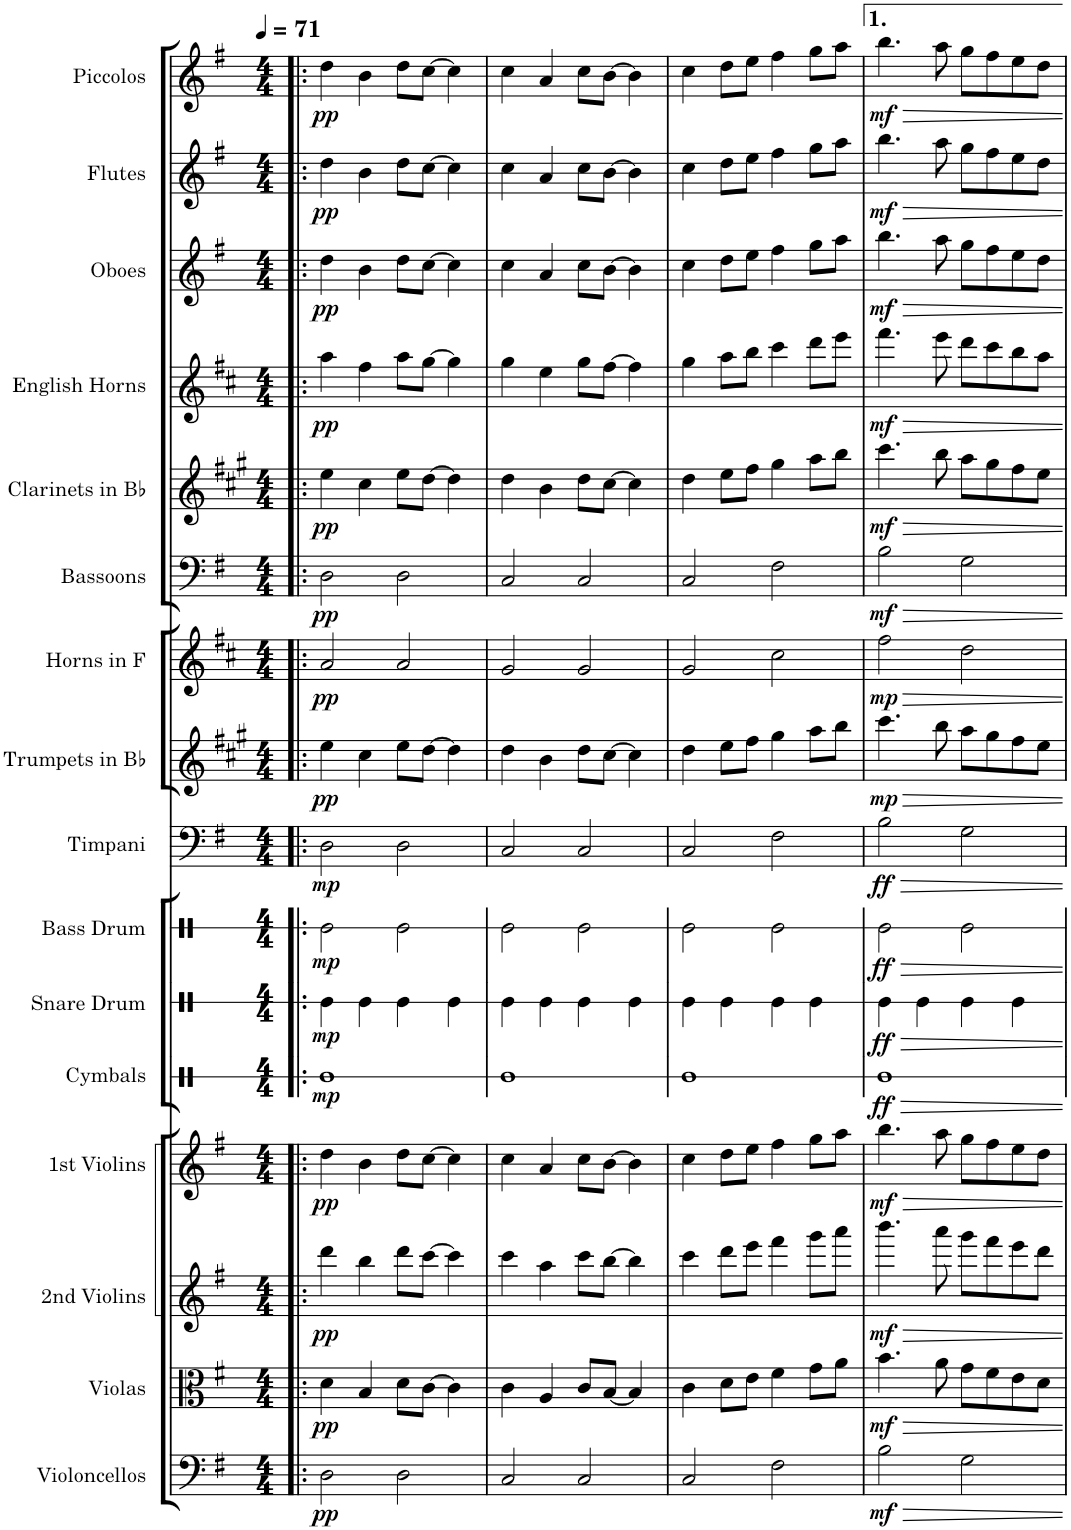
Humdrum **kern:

**kern	**dynam	**kern	**dynam	**kern	**dynam	**kern	**dynam	**kern	**dynam	**kern	**dynam	**kern	**dynam	**kern	**dynam	**kern	**dynam	**kern	**dynam	**kern	**dynam	**kern	**dynam	**kern	**dynam	**kern	**dynam	**kern	**dynam	**kern	**dynam
*part16	*part16	*part15	*part15	*part14	*part14	*part13	*part13	*part12	*part12	*part11	*part11	*part10	*part10	*part9	*part9	*part8	*part8	*part7	*part7	*part6	*part6	*part5	*part5	*part4	*part4	*part3	*part3	*part2	*part2	*part1	*part1
*staff16	*staff16	*staff15	*staff15	*staff14	*staff14	*staff13	*staff13	*staff12	*staff12	*staff11	*staff11	*staff10	*staff10	*staff9	*staff9	*staff8	*staff8	*staff7	*staff7	*staff6	*staff6	*staff5	*staff5	*staff4	*staff4	*staff3	*staff3	*staff2	*staff2	*staff1	*staff1
*I"Violoncellos	*	*I"Violas	*	*I"2nd Violins	*	*I"1st Violins	*	*I"Cymbals	*	*I"Snare Drum	*	*I"Bass Drum	*	*I"Timpani	*	*I"Trumpets in Bb	*	*I"Horns in F	*	*I"Bassoons	*	*I"Clarinets in Bb	*	*I"English Horns	*	*I"Oboes	*	*I"Flutes	*	*I"Piccolos	*
*I'Vcs.	*	*I'Vlas.	*	*I'2nd Vlns.	*	*I'1st Vlns.	*	*I'Cym.	*	*I'SD	*	*I'BD	*	*I'Timp.	*	*I'Tpts. in Bb	*	*I'Hns. in F	*	*I'Bsns.	*	*I'Cls. in Bb	*	*I'E. Hns.	*	*I'Obs.	*	*I'Fls.	*	*I'Piccs.	*
*	*	*	*	*	*	*	*	*stria1	*	*stria1	*	*stria1	*	*	*	*	*	*	*	*	*	*	*	*	*	*	*	*	*	*	*
*clefF4	*	*clefC3	*	*clefG2	*	*clefG2	*	*clefX	*	*clefX	*	*clefX	*	*clefF4	*	*clefG2	*	*clefG2	*	*clefF4	*	*clefG2	*	*clefG2	*	*clefG2	*	*clefG2	*	*clefG2	*
*	*	*	*	*	*	*	*	*	*	*	*	*	*	*	*	*Trd1c2	*	*Trd4c7	*	*	*	*Trd1c2	*	*Trd4c7	*	*	*	*	*	*Trd-7c-12	*
*k[f#]	*	*k[f#]	*	*k[f#]	*	*k[f#]	*	*k[]	*	*k[]	*	*k[]	*	*k[f#]	*	*k[f#c#g#]	*	*k[f#c#]	*	*k[f#]	*	*k[f#c#g#]	*	*k[f#c#]	*	*k[f#]	*	*k[f#]	*	*k[f#]	*
*M4/4	*	*M4/4	*	*M4/4	*	*M4/4	*	*M4/4	*	*M4/4	*	*M4/4	*	*M4/4	*	*M4/4	*	*M4/4	*	*M4/4	*	*M4/4	*	*M4/4	*	*M4/4	*	*M4/4	*	*M4/4	*
*MM71	*	*MM71	*	*MM71	*	*MM71	*	*MM71	*	*MM71	*	*MM71	*	*MM71	*	*MM71	*	*MM71	*	*MM71	*	*MM71	*	*MM71	*	*MM71	*	*MM71	*	*MM71	*
=1!|:	=1!|:	=1!|:	=1!|:	=1!|:	=1!|:	=1!|:	=1!|:	=1!|:	=1!|:	=1!|:	=1!|:	=1!|:	=1!|:	=1!|:	=1!|:	=1!|:	=1!|:	=1!|:	=1!|:	=1!|:	=1!|:	=1!|:	=1!|:	=1!|:	=1!|:	=1!|:	=1!|:	=1!|:	=1!|:	=1!|:	=1!|:
!	!LO:DY:b	!	!LO:DY:b	!	!LO:DY:b	!	!LO:DY:b	!	!LO:DY:b	!	!LO:DY:b	!	!LO:DY:b	!	!LO:DY:b	!	!LO:DY:b	!	!LO:DY:b	!	!LO:DY:b	!	!LO:DY:b	!	!LO:DY:b	!	!LO:DY:b	!	!LO:DY:b	!	!LO:DY:b
2D\	pp	4d\	pp	4ddd\	pp	4dd\	pp	1Re	mp	4Re\	mp	2Re\	mp	2D\	mp	4ee\	pp	2a/	pp	2D\	pp	4ee\	pp	4aa\	pp	4dd\	pp	4dd\	pp	4dd\	pp
.	.	4B/	.	4bb\	.	4b\	.	.	.	4Re\	.	.	.	.	.	4cc#\	.	.	.	.	.	4cc#\	.	4ff#\	.	4b\	.	4b\	.	4b\	.
2D\	.	8d\L	.	8ddd\L	.	8dd\L	.	.	.	4Re\	.	2Re\	.	2D\	.	8ee\L	.	2a/	.	2D\	.	8ee\L	.	8aa\L	.	8dd\L	.	8dd\L	.	8dd\L	.
.	.	[8c\J	.	[8ccc\J	.	[8cc\J	.	.	.	.	.	.	.	.	.	[8dd\J	.	.	.	.	.	[8dd\J	.	[8gg\J	.	[8cc\J	.	[8cc\J	.	[8cc\J	.
.	.	4c\]	.	4ccc\]	.	4cc\]	.	.	.	4Re\	.	.	.	.	.	4dd\]	.	.	.	.	.	4dd\]	.	4gg\]	.	4cc\]	.	4cc\]	.	4cc\]	.
=2	=2	=2	=2	=2	=2	=2	=2	=2	=2	=2	=2	=2	=2	=2	=2	=2	=2	=2	=2	=2	=2	=2	=2	=2	=2	=2	=2	=2	=2	=2	=2
2C/	.	4c\	.	4ccc\	.	4cc\	.	1Re	.	4Re\	.	2Re\	.	2C/	.	4dd\	.	2g/	.	2C/	.	4dd\	.	4gg\	.	4cc\	.	4cc\	.	4cc\	.
.	.	4A/	.	4aa\	.	4a/	.	.	.	4Re\	.	.	.	.	.	4b\	.	.	.	.	.	4b\	.	4ee\	.	4a/	.	4a/	.	4a/	.
2C/	.	8c/L	.	8ccc\L	.	8cc\L	.	.	.	4Re\	.	2Re\	.	2C/	.	8dd\L	.	2g/	.	2C/	.	8dd\L	.	8gg\L	.	8cc\L	.	8cc\L	.	8cc\L	.
.	.	[8B/J	.	[8bb\J	.	[8b\J	.	.	.	.	.	.	.	.	.	[8cc#\J	.	.	.	.	.	[8cc#\J	.	[8ff#\J	.	[8b\J	.	[8b\J	.	[8b\J	.
.	.	4B/]	.	4bb\]	.	4b\]	.	.	.	4Re\	.	.	.	.	.	4cc#\]	.	.	.	.	.	4cc#\]	.	4ff#\]	.	4b\]	.	4b\]	.	4b\]	.
=3	=3	=3	=3	=3	=3	=3	=3	=3	=3	=3	=3	=3	=3	=3	=3	=3	=3	=3	=3	=3	=3	=3	=3	=3	=3	=3	=3	=3	=3	=3	=3
2C/	.	4c\	.	4ccc\	.	4cc\	.	1Re	.	4Re\	.	2Re\	.	2C/	.	4dd\	.	2g/	.	2C/	.	4dd\	.	4gg\	.	4cc\	.	4cc\	.	4cc\	.
.	.	8d\L	.	8ddd\L	.	8dd\L	.	.	.	4Re\	.	.	.	.	.	8ee\L	.	.	.	.	.	8ee\L	.	8aa\L	.	8dd\L	.	8dd\L	.	8dd\L	.
.	.	8e\J	.	8eee\J	.	8ee\J	.	.	.	.	.	.	.	.	.	8ff#\J	.	.	.	.	.	8ff#\J	.	8bb\J	.	8ee\J	.	8ee\J	.	8ee\J	.
2F#\	.	4f#\	.	4fff#\	.	4ff#\	.	.	.	4Re\	.	2Re\	.	2F#\	.	4gg#\	.	2cc#\	.	2F#\	.	4gg#\	.	4ccc#\	.	4ff#\	.	4ff#\	.	4ff#\	.
.	.	8g\L	.	8ggg\L	.	8gg\L	.	.	.	4Re\	.	.	.	.	.	8aa\L	.	.	.	.	.	8aa\L	.	8ddd\L	.	8gg\L	.	8gg\L	.	8gg\L	.
.	.	8a\J	.	8aaa\J	.	8aa\J	.	.	.	.	.	.	.	.	.	8bb\J	.	.	.	.	.	8bb\J	.	8eee\J	.	8aa\J	.	8aa\J	.	8aa\J	.
=4	=4	=4	=4	=4	=4	=4	=4	=4	=4	=4	=4	=4	=4	=4	=4	=4	=4	=4	=4	=4	=4	=4	=4	=4	=4	=4	=4	=4	=4	=4	=4
!	!LO:DY:b	!	!LO:DY:b	!	!LO:DY:b	!	!LO:DY:b	!	!LO:DY:b	!	!LO:DY:b	!	!LO:DY:b	!	!LO:DY:b	!	!LO:DY:b	!	!LO:DY:b	!	!LO:DY:b	!	!LO:DY:b	!	!LO:DY:b	!	!LO:DY:b	!	!LO:DY:b	!	!LO:DY:b
2B\	mf	4.b\	mf	4.bbb\	mf	4.bb\	mf	1Re	ff	4Re\	ff	2Re\	ff	2B\	ff	4.ccc#\	mp	2ff#\	mp	2B\	mf	4.ccc#\	mf	4.fff#\	mf	4.bb\	mf	4.bb\	mf	4.bb\	mf
.	.	.	.	.	.	.	.	.	.	4Re\	.	.	.	.	.	.	.	.	.	.	.	.	.	.	.	.	.	.	.	.	.
.	.	8a\	.	8aaa\	.	8aa\	.	.	.	.	.	.	.	.	.	8bb\	.	.	.	.	.	8bb\	.	8eee\	.	8aa\	.	8aa\	.	8aa\	.
2G\	.	8g\L	.	8ggg\L	.	8gg\L	.	.	.	4Re\	.	2Re\	.	2G\	.	8aa\L	.	2dd\	.	2G\	.	8aa\L	.	8ddd\L	.	8gg\L	.	8gg\L	.	8gg\L	.
.	.	8f#\	.	8fff#\	.	8ff#\	.	.	.	.	.	.	.	.	.	8gg#\	.	.	.	.	.	8gg#\	.	8ccc#\	.	8ff#\	.	8ff#\	.	8ff#\	.
.	.	8e\	.	8eee\	.	8ee\	.	.	.	4Re\	.	.	.	.	.	8ff#\	.	.	.	.	.	8ff#\	.	8bb\	.	8ee\	.	8ee\	.	8ee\	.
.	.	8d\J	.	8ddd\J	.	8dd\J	.	.	.	.	.	.	.	.	.	8ee\J	.	.	.	.	.	8ee\J	.	8aa\J	.	8dd\J	.	8dd\J	.	8dd\J	.
=	=	=	=	=	=	=	=	=	=	=	=	=	=	=	=	=	=	=	=	=	=	=	=	=	=	=	=	=	=	=	=
*-	*-	*-	*-	*-	*-	*-	*-	*-	*-	*-	*-	*-	*-	*-	*-	*-	*-	*-	*-	*-	*-	*-	*-	*-	*-	*-	*-	*-	*-	*-	*-
